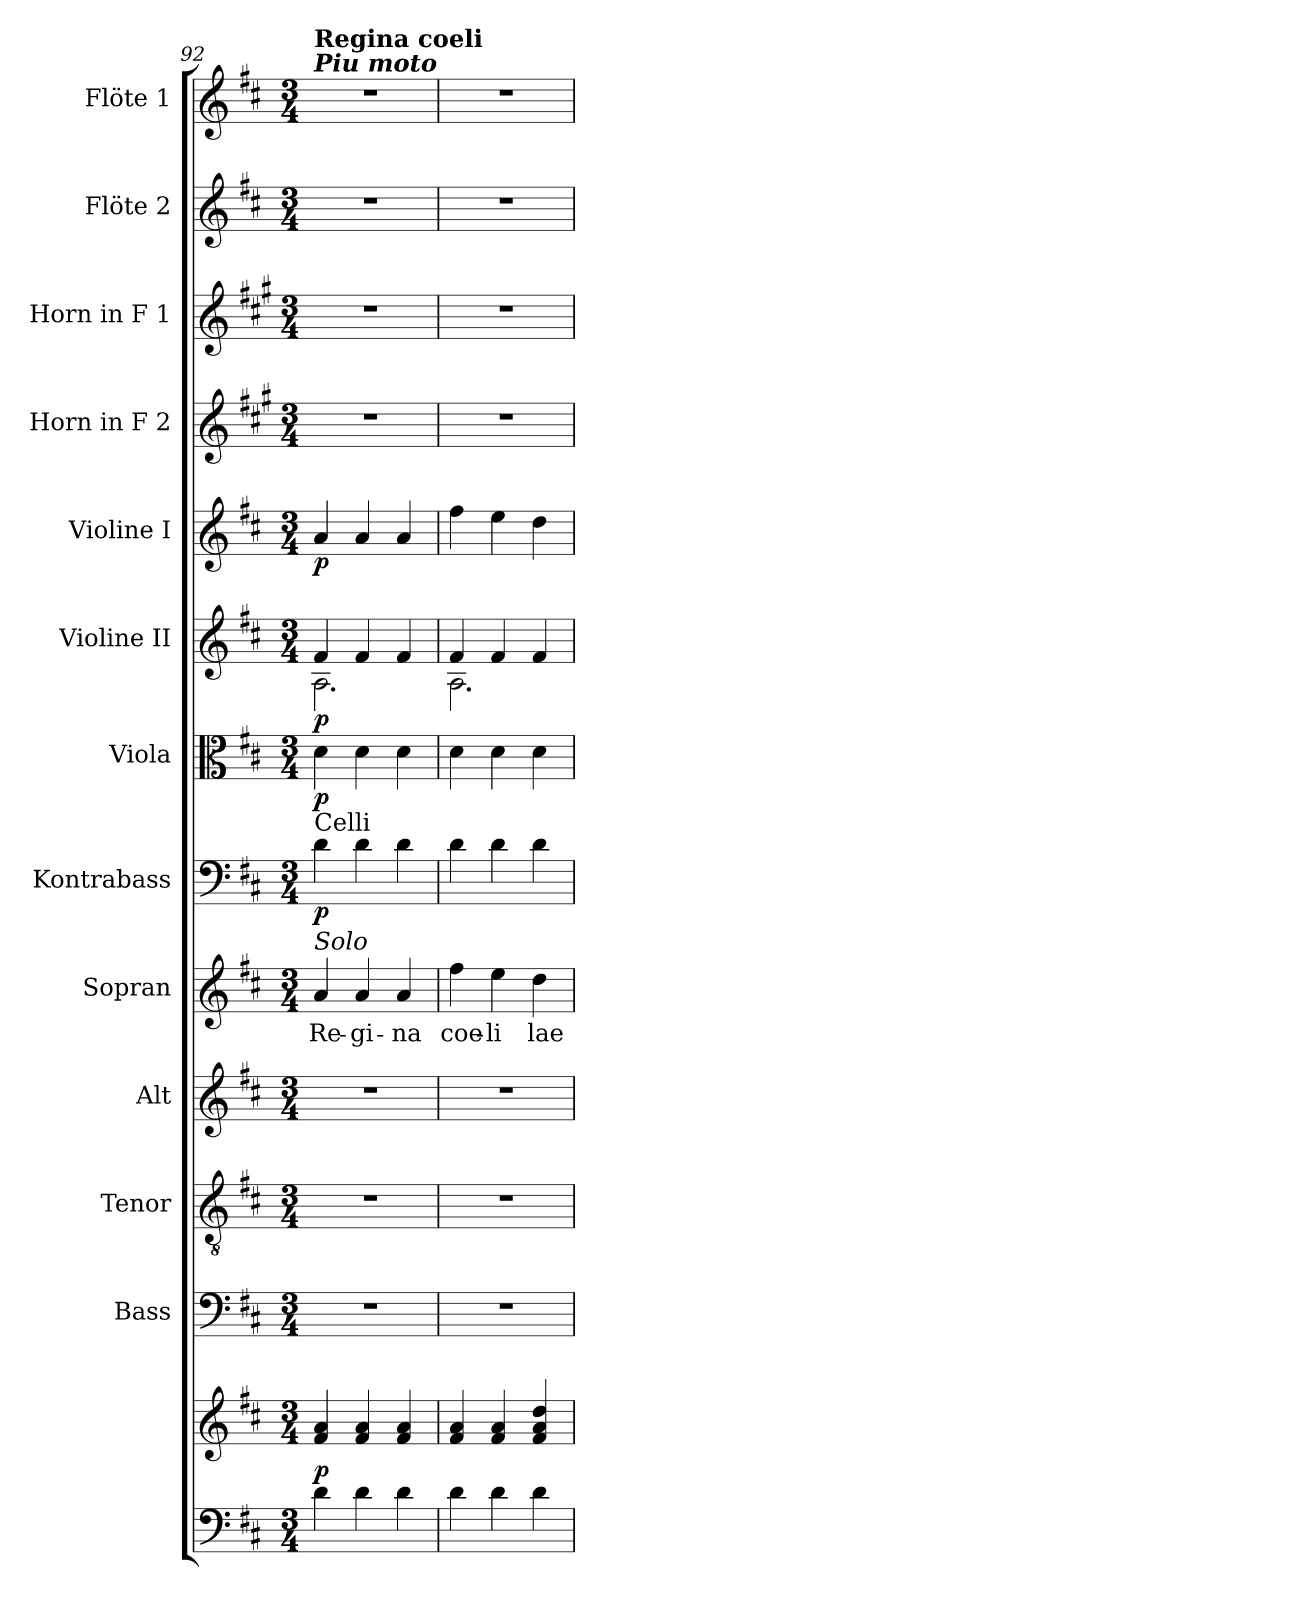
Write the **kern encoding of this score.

**kern	**kern	**dynam	**kern	**kern	**kern	**kern	**text	**kern	**dynam	**kern	**dynam	**kern	**dynam	**kern	**dynam	**kern	**kern	**kern	**kern
*part13	*part13	*part13	*part12	*part11	*part10	*part9	*part9	*part8	*part8	*part7	*part7	*part6	*part6	*part5	*part5	*part4	*part3	*part2	*part1
*staff14	*staff13	*staff13/14	*staff12	*staff11	*staff10	*staff9	*staff9	*staff8	*staff8	*staff7	*staff7	*staff6	*staff6	*staff5	*staff5	*staff4	*staff3	*staff2	*staff1
*	*	*	*I"Bass	*I"Tenor	*I"Alt	*I"Sopran	*	*I"Kontrabass	*	*I"Viola	*	*I"Violine II	*	*I"Violine I	*	*I"Horn in F 2	*I"Horn in F 1	*I"Flöte 2	*I"Flöte 1
*	*	*	*I'B.	*I'T.	*I'A.	*I'S.	*	*I'Kb.	*	*I'Vla.	*	*I'Vl. II	*	*I'Vl. I	*	*I'Hrn. F 2	*I'Hrn. F 1	*I'Fl. 2	*I'Fl. 1
!!LO:PB:g=z
*clefF4	*clefG2	*	*clefF4	*clefGv2	*clefG2	*clefG2	*	*clefF4	*	*clefC3	*	*clefG2	*	*clefG2	*	*clefG2	*clefG2	*clefG2	*clefG2
*	*	*	*	*	*	*	*	*ITrd7c12	*	*	*	*	*	*	*	*ITrd4c7	*ITrd4c7	*	*
*k[f#c#]	*k[f#c#]	*	*k[f#c#]	*k[f#c#]	*k[f#c#]	*k[f#c#]	*	*k[f#c#]	*	*k[f#c#]	*	*k[f#c#]	*	*k[f#c#]	*	*k[f#c#]	*k[f#c#]	*k[f#c#]	*k[f#c#]
*D:	*D:	*	*D:	*D:	*D:	*D:	*	*D:	*	*D:	*	*D:	*	*D:	*	*D:	*D:	*D:	*D:
*M3/4	*M3/4	*	*M3/4	*M3/4	*M3/4	*M3/4	*	*M3/4	*	*M3/4	*	*M3/4	*	*M3/4	*	*M3/4	*M3/4	*M3/4	*M3/4
=92	=92	=92	=92	=92	=92	=92	=92	=92	=92	=92	=92	=92	=92	=92	=92	=92	=92	=92	=92
!	!	!	!	!	!	!	!	!	!	!	!	!	!	!	!	!	!	!	!LO:TX:a:Bi:t=Piu moto
!	!	!	!	!	!	!	!	!	!	!	!	!	!	!	!	!	!	!	!LO:TX:a:B:t=Regina coeli
!	!	!	!	!	!	!	!	!LO:TX:a:t=Celli	!	!	!	!	!	!	!	!	!	!	!
!	!	!	!	!	!	!LO:TX:a:i:t=Solo	!	!	!	!	!	!	!	!	!	!	!	!	!
!	!	!LO:DY:a=2	!	!	!	!	!LO:LY:b	!	!LO:DY:b	!	!LO:DY:b	!	!LO:DY:b	!	!LO:DY:b	!	!	!	!
*	*	*	*	*	*	*	*	*	*	*	*	*^	*	*	*	*	*	*	*
4d\	4f#/ 4a/	p	2.r	2.r	2.r	4a/	Re-	4D\	p	4d\	p	4f#/	2.A\	p	4a/	p	2.r	2.r	2.r	2.r
!	!	!	!	!	!	!	!LO:LY:b	!	!	!	!	!	!	!	!	!	!	!	!	!
4d\	4f#/ 4a/	.	.	.	.	4a/	-gi-	4D\	.	4d\	.	4f#/	.	.	4a/	.	.	.	.	.
!	!	!	!	!	!	!	!LO:LY:b	!	!	!	!	!	!	!	!	!	!	!	!	!
4d\	4f#/ 4a/	.	.	.	.	4a/	-na	4D\	.	4d\	.	4f#/	.	.	4a/	.	.	.	.	.
=93	=93	=93	=93	=93	=93	=93	=93	=93	=93	=93	=93	=93	=93	=93	=93	=93	=93	=93	=93	=93
!	!	!	!	!	!	!	!LO:LY:b	!	!	!	!	!	!	!	!	!	!	!	!	!
4d\	4f#/ 4a/	.	2.r	2.r	2.r	4ff#\	coe-	4D\	.	4d\	.	4f#/	2.A\	.	4ff#\	.	2.r	2.r	2.r	2.r
!	!	!	!	!	!	!	!LO:LY:b	!	!	!	!	!	!	!	!	!	!	!	!	!
4d\	4f#/ 4a/	.	.	.	.	4ee\	-li	4D\	.	4d\	.	4f#/	.	.	4ee\	.	.	.	.	.
!	!	!	!	!	!	!	!LO:LY:b	!	!	!	!	!	!	!	!	!	!	!	!	!
4d\	4f#/ 4a/ 4dd/	.	.	.	.	4dd\	lae-	4D\	.	4d\	.	4f#/	.	.	4dd\	.	.	.	.	.
*	*	*	*	*	*	*	*	*	*	*	*	*v	*v	*	*	*	*	*	*	*
=	=	=	=	=	=	=	=	=	=	=	=	=	=	=	=	=	=	=	=
*-	*-	*-	*-	*-	*-	*-	*-	*-	*-	*-	*-	*-	*-	*-	*-	*-	*-	*-	*-
